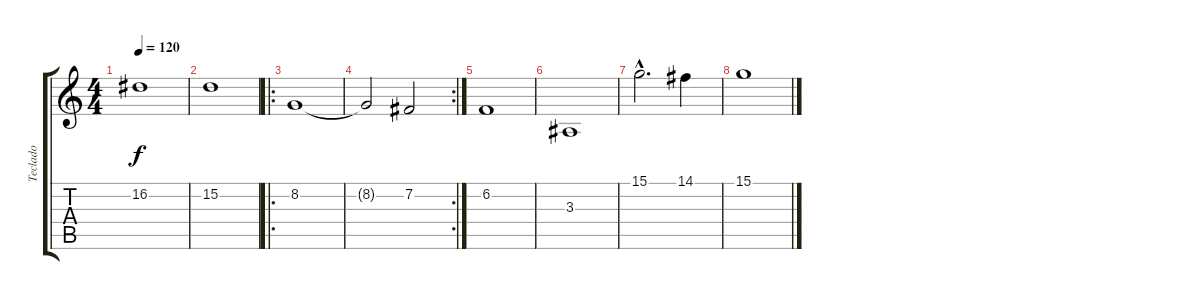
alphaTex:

\track ("Teclado" "Teclado") {instrument flute}
\staff {score tabs}
\tuning (E4 B3 G3 D3 A2 E2) {hide}
\ts (4 4)
\tempo 120
\clef g2
\ks c
16.2.1{dy f} |
15.2.1 |
\ro
8.2.1 |
\rc 2
8.2{t}.2 7.2.2 |
6.2.1 |
3.3.1 |
15.1{hac}.2{d} 14.1.4 |
15.1.1
